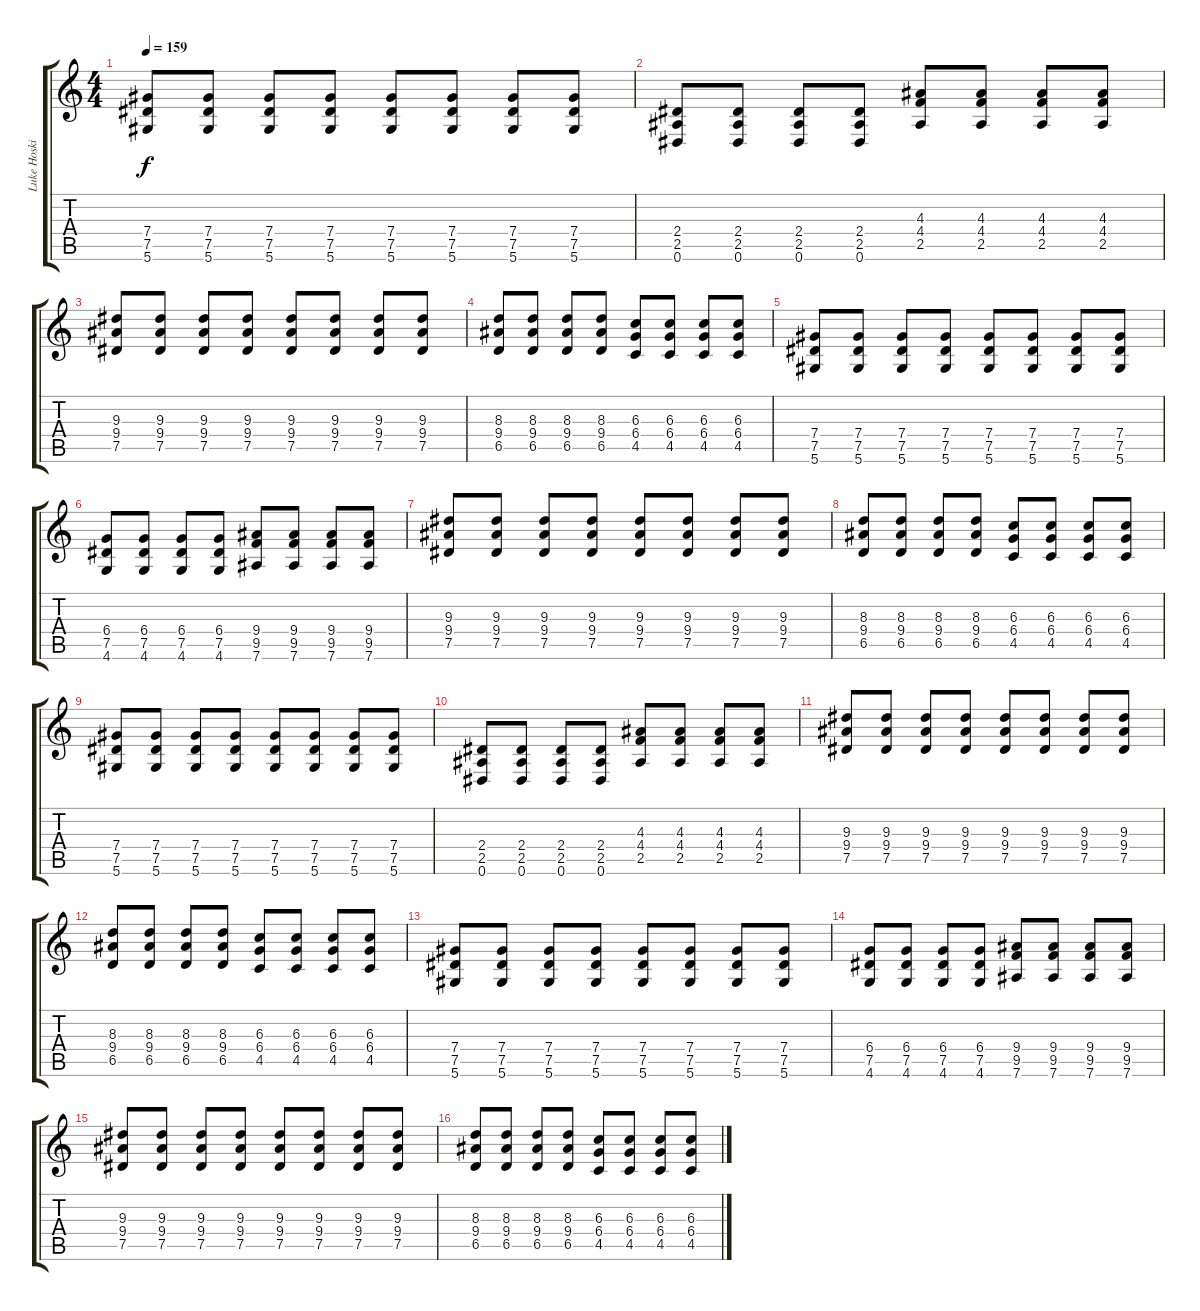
\track ("Luke Hoskin" "Luke Hoski") {instrument overdrivenguitar}
\staff {score tabs}
\tuning (Eb4 Bb3 Gb3 Db3 Ab2 Eb2) {hide}
\ts (4 4)
\tempo 159
\clef g2
\ks c
(7.4 7.5 5.6).8{dy f} (7.4 7.5 5.6).8 (7.4 7.5 5.6).8 (7.4 7.5 5.6).8 (7.4 7.5 5.6).8 (7.4 7.5 5.6).8 (7.4 7.5 5.6).8 (7.4 7.5 5.6).8 |
(2.4 2.5 0.6).8 (2.4 2.5 0.6).8 (2.4 2.5 0.6).8 (2.4 2.5 0.6).8 (4.3 4.4 2.5).8 (4.3 4.4 2.5).8 (4.3 4.4 2.5).8 (4.3 4.4 2.5).8 |
(9.3 9.4 7.5).8 (9.3 9.4 7.5).8 (9.3 9.4 7.5).8 (9.3 9.4 7.5).8 (9.3 9.4 7.5).8 (9.3 9.4 7.5).8 (9.3 9.4 7.5).8 (9.3 9.4 7.5).8 |
(8.3 9.4 6.5).8 (8.3 9.4 6.5).8 (8.3 9.4 6.5).8 (8.3 9.4 6.5).8 (6.3 6.4 4.5).8 (6.3 6.4 4.5).8 (6.3 6.4 4.5).8 (6.3 6.4 4.5).8 |
(7.4 7.5 5.6).8 (7.4 7.5 5.6).8 (7.4 7.5 5.6).8 (7.4 7.5 5.6).8 (7.4 7.5 5.6).8 (7.4 7.5 5.6).8 (7.4 7.5 5.6).8 (7.4 7.5 5.6).8 |
(6.4 7.5 4.6).8 (6.4 7.5 4.6).8 (6.4 7.5 4.6).8 (6.4 7.5 4.6).8 (9.4 9.5 7.6).8 (9.4 9.5 7.6).8 (9.4 9.5 7.6).8 (9.4 9.5 7.6).8 |
(9.3 9.4 7.5).8 (9.3 9.4 7.5).8 (9.3 9.4 7.5).8 (9.3 9.4 7.5).8 (9.3 9.4 7.5).8 (9.3 9.4 7.5).8 (9.3 9.4 7.5).8 (9.3 9.4 7.5).8 |
(8.3 9.4 6.5).8 (8.3 9.4 6.5).8 (8.3 9.4 6.5).8 (8.3 9.4 6.5).8 (6.3 6.4 4.5).8 (6.3 6.4 4.5).8 (6.3 6.4 4.5).8 (6.3 6.4 4.5).8 |
(7.4 7.5 5.6).8 (7.4 7.5 5.6).8 (7.4 7.5 5.6).8 (7.4 7.5 5.6).8 (7.4 7.5 5.6).8 (7.4 7.5 5.6).8 (7.4 7.5 5.6).8 (7.4 7.5 5.6).8 |
(2.4 2.5 0.6).8 (2.4 2.5 0.6).8 (2.4 2.5 0.6).8 (2.4 2.5 0.6).8 (4.3 4.4 2.5).8 (4.3 4.4 2.5).8 (4.3 4.4 2.5).8 (4.3 4.4 2.5).8 |
(9.3 9.4 7.5).8 (9.3 9.4 7.5).8 (9.3 9.4 7.5).8 (9.3 9.4 7.5).8 (9.3 9.4 7.5).8 (9.3 9.4 7.5).8 (9.3 9.4 7.5).8 (9.3 9.4 7.5).8 |
(8.3 9.4 6.5).8 (8.3 9.4 6.5).8 (8.3 9.4 6.5).8 (8.3 9.4 6.5).8 (6.3 6.4 4.5).8 (6.3 6.4 4.5).8 (6.3 6.4 4.5).8 (6.3 6.4 4.5).8 |
(7.4 7.5 5.6).8{volume 14} (7.4 7.5 5.6).8 (7.4 7.5 5.6).8 (7.4 7.5 5.6).8 (7.4 7.5 5.6).8 (7.4 7.5 5.6).8 (7.4 7.5 5.6).8 (7.4 7.5 5.6).8 |
(6.4 7.5 4.6).8 (6.4 7.5 4.6).8 (6.4 7.5 4.6).8 (6.4 7.5 4.6).8 (9.4 9.5 7.6).8 (9.4 9.5 7.6).8 (9.4 9.5 7.6).8 (9.4 9.5 7.6).8 |
(9.3 9.4 7.5).8 (9.3 9.4 7.5).8 (9.3 9.4 7.5).8 (9.3 9.4 7.5).8 (9.3 9.4 7.5).8 (9.3 9.4 7.5).8 (9.3 9.4 7.5).8 (9.3 9.4 7.5).8 |
(8.3 9.4 6.5).8 (8.3 9.4 6.5).8 (8.3 9.4 6.5).8 (8.3 9.4 6.5).8 (6.3 6.4 4.5).8 (6.3 6.4 4.5).8 (6.3 6.4 4.5).8 (6.3 6.4 4.5).8
